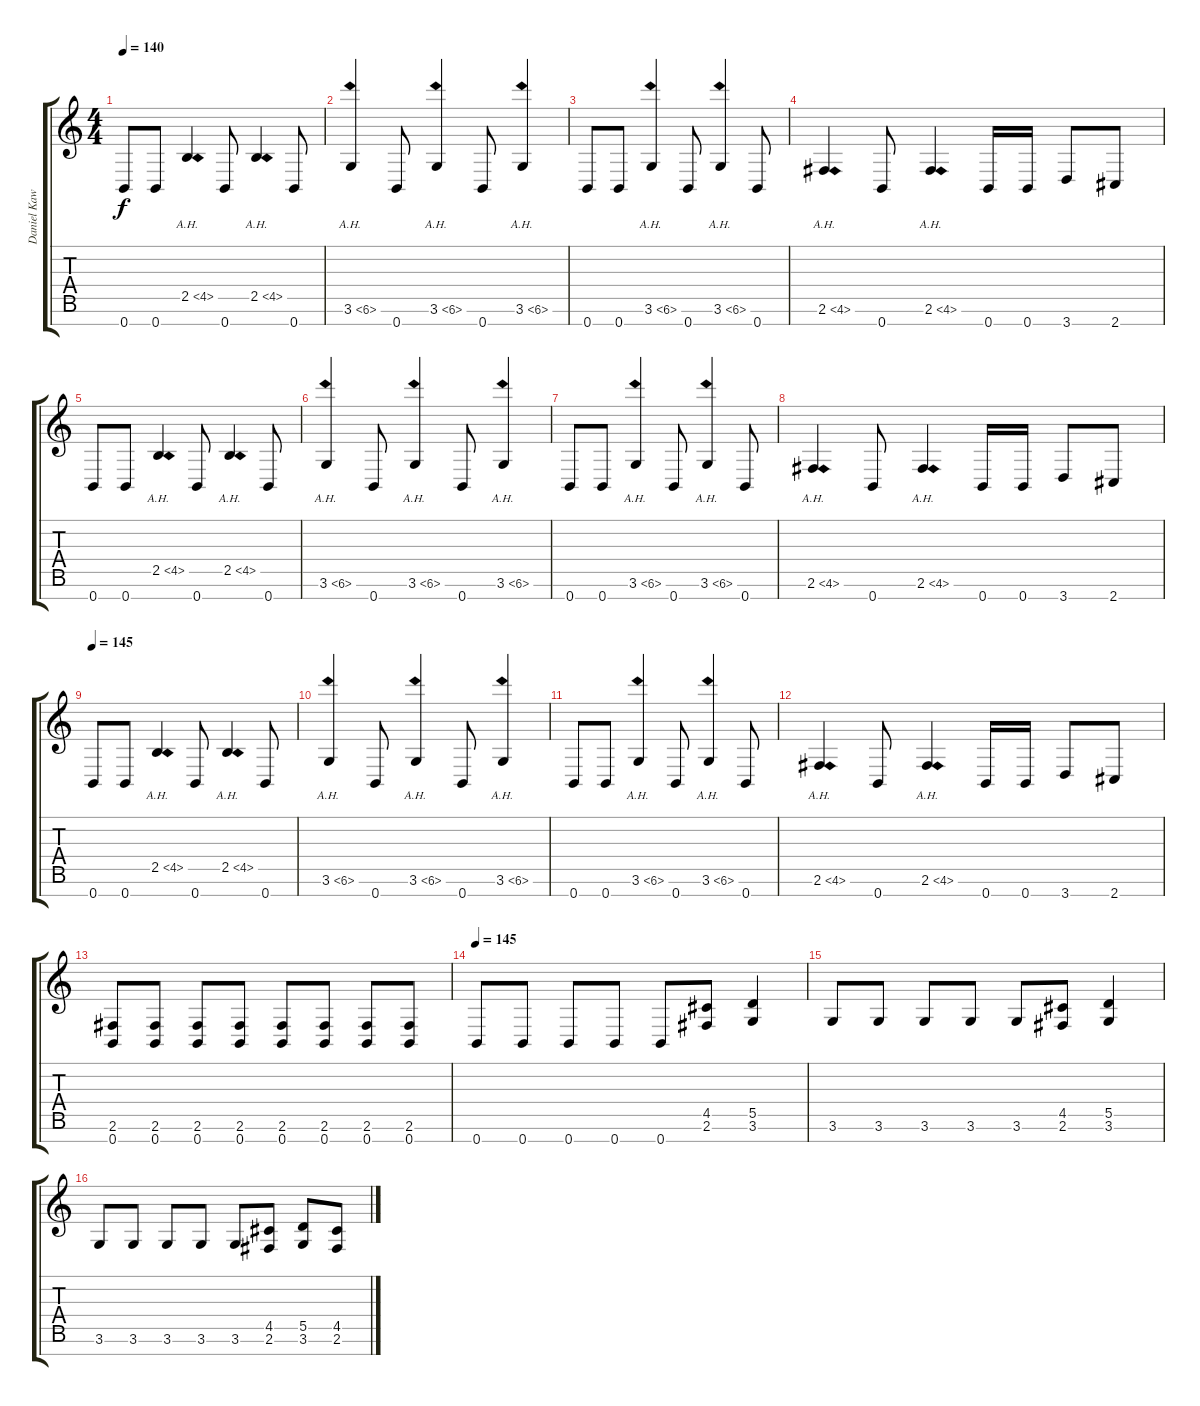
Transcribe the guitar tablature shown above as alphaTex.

\track ("Daniel Kawanach (Guitar2)" "Daniel Kaw") {instrument electricguitarclean}
\staff {score tabs}
\tuning (E4 B3 G3 D3 A2 E2 B1) {hide}
\ts (4 4)
\tempo 140
\clef g2
\ks c
0.7.8{dy f instrument distortionguitar} 0.7.8 2.5{ah 2}.4 0.7.8 2.5{ah 2}.4 0.7.8 |
3.6{ah 3}.4 0.7.8 3.6{ah 3}.4 0.7.8 3.6{ah 3}.4 |
0.7.8 0.7.8 3.6{ah 3}.4 0.7.8 3.6{ah 3}.4 0.7.8 |
2.6{ah 2}.4 0.7.8 2.6{ah 2}.4 0.7.16 0.7.16 3.7.8 2.7.8 |
0.7.8{instrument distortionguitar} 0.7.8 2.5{ah 2}.4 0.7.8 2.5{ah 2}.4 0.7.8 |
3.6{ah 3}.4 0.7.8 3.6{ah 3}.4 0.7.8 3.6{ah 3}.4 |
0.7.8 0.7.8 3.6{ah 3}.4 0.7.8 3.6{ah 3}.4 0.7.8 |
2.6{ah 2}.4 0.7.8 2.6{ah 2}.4 0.7.16 0.7.16 3.7.8 2.7.8 |
\tempo 145
0.7.8{instrument distortionguitar} 0.7.8 2.5{ah 2}.4 0.7.8 2.5{ah 2}.4 0.7.8 |
3.6{ah 3}.4 0.7.8 3.6{ah 3}.4 0.7.8 3.6{ah 3}.4 |
0.7.8 0.7.8 3.6{ah 3}.4 0.7.8 3.6{ah 3}.4 0.7.8 |
2.6{ah 2}.4 0.7.8 2.6{ah 2}.4 0.7.16 0.7.16 3.7.8 2.7.8 |
(2.6 0.7).8{volume 13} (2.6 0.7).8 (2.6 0.7).8 (2.6 0.7).8 (2.6 0.7).8 (2.6 0.7).8 (2.6 0.7).8 (2.6 0.7).8 |
\tempo 145
0.7.8{instrument distortionguitar} 0.7.8 0.7.8 0.7.8 0.7.8 (4.5 2.6).8 (5.5 3.6).4 |
3.6.8 3.6.8 3.6.8 3.6.8 3.6.8 (4.5 2.6).8 (5.5 3.6).4 |
3.6.8 3.6.8 3.6.8 3.6.8 3.6.8 (4.5 2.6).8 (5.5 3.6).8 (4.5 2.6).8
